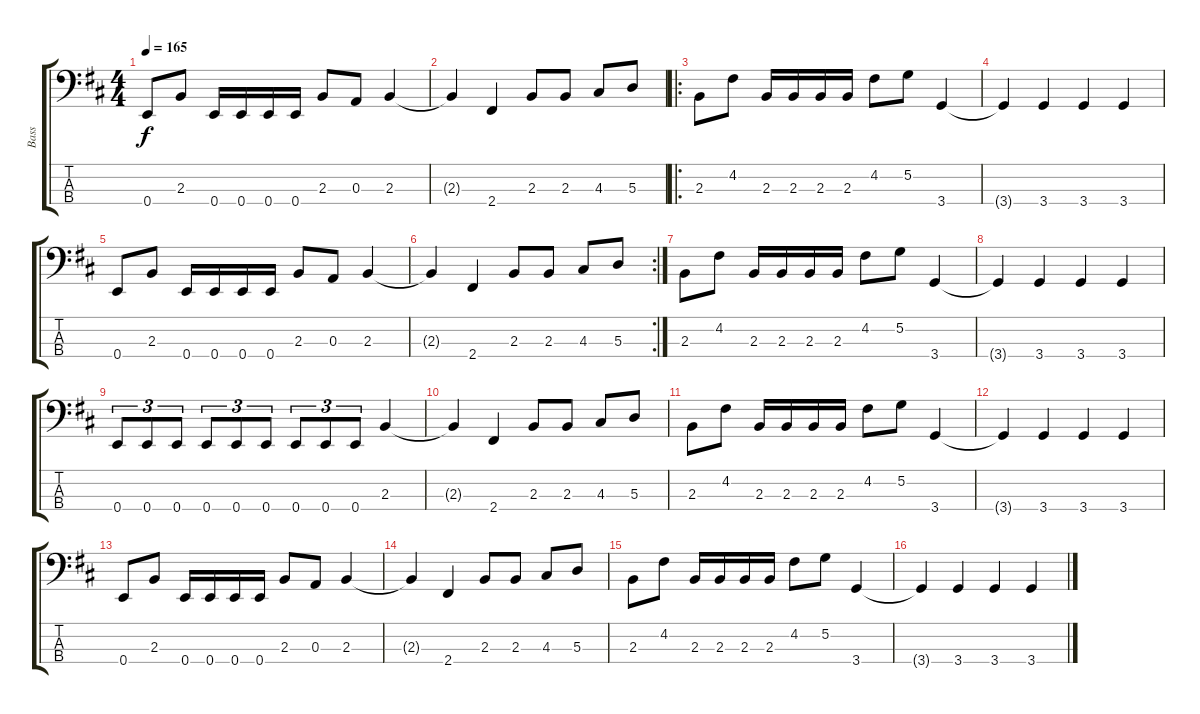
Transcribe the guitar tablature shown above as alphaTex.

\track ("Bass" "Bass") {instrument electricbassfinger}
\staff {score tabs}
\tuning (G2 D2 A1 E1) {hide}
\ts (4 4)
\tempo 165
\clef f4
\ks bminor
0.4.8{dy f} 2.3.8 0.4.16 0.4.16 0.4.16 0.4.16 2.3.8 0.3.8 2.3.4 |
2.3{t}.4 2.4.4 2.3.8 2.3.8 4.3.8 5.3.8 |
\ro
2.3.8 4.2.8 2.3.16 2.3.16 2.3.16 2.3.16 4.2.8 5.2.8 3.4.4 |
3.4{t}.4 3.4.4 3.4.4 3.4.4 |
0.4.8 2.3.8 0.4.16 0.4.16 0.4.16 0.4.16 2.3.8 0.3.8 2.3.4 |
\rc 2
2.3{t}.4 2.4.4 2.3.8 2.3.8 4.3.8 5.3.8 |
2.3.8 4.2.8 2.3.16 2.3.16 2.3.16 2.3.16 4.2.8 5.2.8 3.4.4 |
3.4{t}.4 3.4.4 3.4.4 3.4.4 |
0.4.8{tu (3 2)} 0.4.8{tu (3 2)} 0.4.8{tu (3 2)} 0.4.8{tu (3 2)} 0.4.8{tu (3 2)} 0.4.8{tu (3 2)} 0.4.8{tu (3 2)} 0.4.8{tu (3 2)} 0.4.8{tu (3 2)} 2.3.4 |
2.3{t}.4 2.4.4 2.3.8 2.3.8 4.3.8 5.3.8 |
2.3.8 4.2.8 2.3.16 2.3.16 2.3.16 2.3.16 4.2.8 5.2.8 3.4.4 |
3.4{t}.4 3.4.4 3.4.4 3.4.4 |
0.4.8 2.3.8 0.4.16 0.4.16 0.4.16 0.4.16 2.3.8 0.3.8 2.3.4 |
2.3{t}.4 2.4.4 2.3.8 2.3.8 4.3.8 5.3.8 |
2.3.8 4.2.8 2.3.16 2.3.16 2.3.16 2.3.16 4.2.8 5.2.8 3.4.4 |
3.4{t}.4 3.4.4 3.4.4 3.4.4
